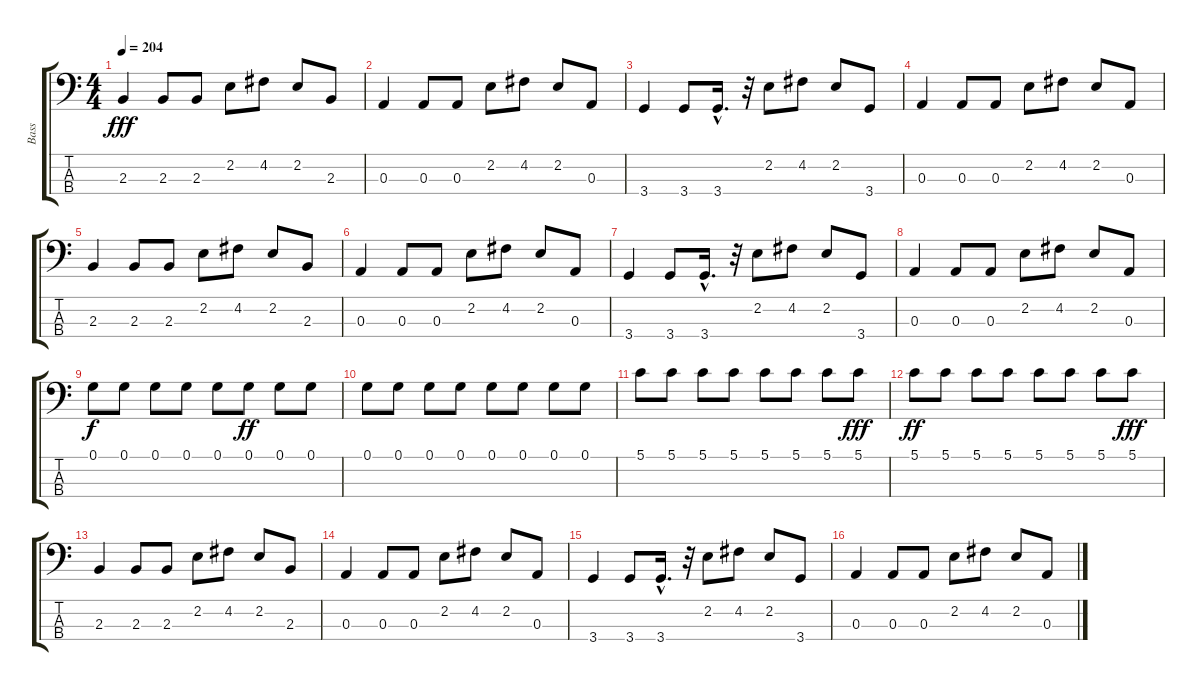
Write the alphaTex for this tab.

\track ("Bass" "Bass") {instrument electricbassfinger}
\staff {score tabs}
\tuning (G2 D2 A1 E1) {hide}
\ts (4 4)
\tempo 204
\clef f4
\ks c
2.3.4{dy fff} 2.3.8 2.3.8 2.2.8 4.2.8 2.2.8 2.3.8 |
0.3.4 0.3.8 0.3.8 2.2.8 4.2.8 2.2.8 0.3.8 |
3.4.4 3.4.8 3.4{hac}.16{d} r.32 2.2.8 4.2.8 2.2.8 3.4.8 |
0.3.4 0.3.8 0.3.8 2.2.8 4.2.8 2.2.8 0.3.8 |
2.3.4 2.3.8 2.3.8 2.2.8 4.2.8 2.2.8 2.3.8 |
0.3.4 0.3.8 0.3.8 2.2.8 4.2.8 2.2.8 0.3.8 |
3.4.4 3.4.8 3.4{hac}.16{d} r.32 2.2.8 4.2.8 2.2.8 3.4.8 |
0.3.4 0.3.8 0.3.8 2.2.8 4.2.8 2.2.8 0.3.8 |
0.1.8{dy f} 0.1.8 0.1.8 0.1.8 0.1.8 0.1.8{dy ff} 0.1.8 0.1.8 |
0.1.8 0.1.8 0.1.8 0.1.8 0.1.8 0.1.8 0.1.8 0.1.8 |
5.1.8 5.1.8 5.1.8 5.1.8 5.1.8 5.1.8 5.1.8 5.1.8{dy fff} |
5.1.8{dy ff} 5.1.8 5.1.8 5.1.8 5.1.8 5.1.8 5.1.8 5.1.8{dy fff} |
2.3.4 2.3.8 2.3.8 2.2.8 4.2.8 2.2.8 2.3.8 |
0.3.4 0.3.8 0.3.8 2.2.8 4.2.8 2.2.8 0.3.8 |
3.4.4 3.4.8 3.4{hac}.16{d} r.32 2.2.8 4.2.8 2.2.8 3.4.8 |
0.3.4 0.3.8 0.3.8 2.2.8 4.2.8 2.2.8 0.3.8
